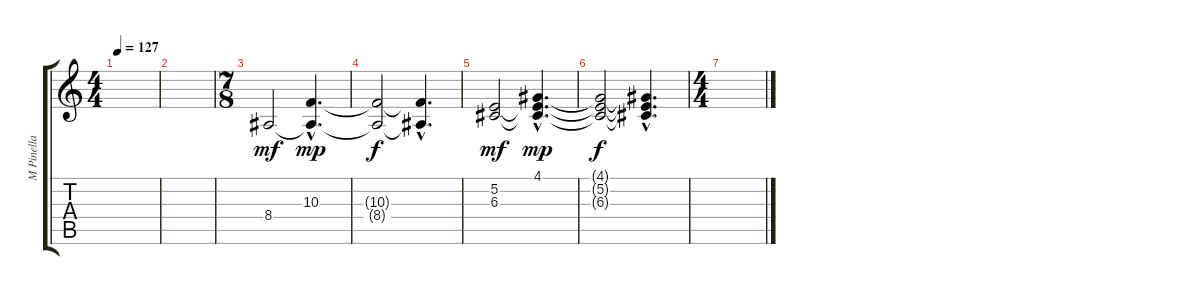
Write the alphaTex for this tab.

\track ("M Pinella" "M Pinella") {instrument stringensemble1}
\staff {score tabs}
\tuning (E4 B3 G3 D3 A2 E2) {hide}
\ts (4 4)
\tempo 127
\clef g2
\ks c
|
|
\ts (7 8)
8.4.2{dy mf} (10.3{hac} 8.4{hac t}).4{d dy mp} |
(10.3{t} 8.4{t}).2{dy f} (10.3{hac t} 8.4{hac t}).4{d} |
(5.2 6.3).2{dy mf} (4.1{hac} 5.2{hac t} 6.3{hac t}).4{d dy mp} |
(4.1{t} 5.2{t} 6.3{t}).2{dy f} (4.1{hac t} 5.2{hac t} 6.3{hac t}).4{d} |
\ts (4 4)
